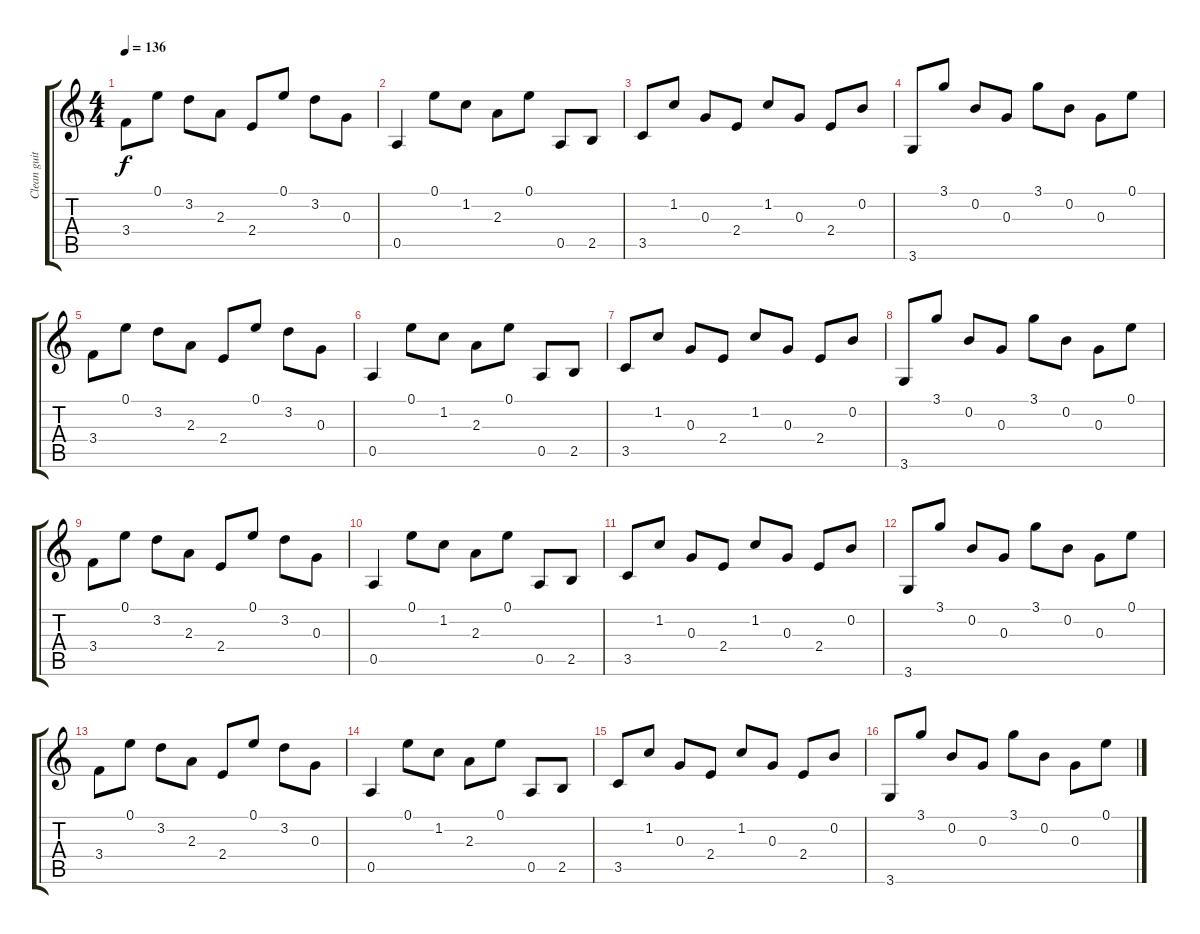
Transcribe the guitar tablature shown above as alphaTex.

\track ("Clean guitar" "Clean guit") {instrument electricguitarclean}
\staff {score tabs}
\tuning (E4 B3 G3 D3 A2 E2) {hide}
\ts (4 4)
\tempo 136
\clef g2
\ks c
3.4.8{dy f} 0.1.8 3.2.8 2.3.8 2.4.8 0.1.8 3.2.8 0.3.8 |
0.5.4 0.1.8 1.2.8 2.3.8 0.1.8 0.5.8 2.5.8 |
3.5.8 1.2.8 0.3.8 2.4.8 1.2.8 0.3.8 2.4.8 0.2.8 |
3.6.8 3.1.8 0.2.8 0.3.8 3.1.8 0.2.8 0.3.8 0.1.8 |
3.4.8 0.1.8 3.2.8 2.3.8 2.4.8 0.1.8 3.2.8 0.3.8 |
0.5.4 0.1.8 1.2.8 2.3.8 0.1.8 0.5.8 2.5.8 |
3.5.8 1.2.8 0.3.8 2.4.8 1.2.8 0.3.8 2.4.8 0.2.8 |
3.6.8 3.1.8 0.2.8 0.3.8 3.1.8 0.2.8 0.3.8 0.1.8 |
3.4.8 0.1.8 3.2.8 2.3.8 2.4.8 0.1.8 3.2.8 0.3.8 |
0.5.4 0.1.8 1.2.8 2.3.8 0.1.8 0.5.8 2.5.8 |
3.5.8 1.2.8 0.3.8 2.4.8 1.2.8 0.3.8 2.4.8 0.2.8 |
3.6.8 3.1.8 0.2.8 0.3.8 3.1.8 0.2.8 0.3.8 0.1.8 |
3.4.8 0.1.8 3.2.8 2.3.8 2.4.8 0.1.8 3.2.8 0.3.8 |
0.5.4 0.1.8 1.2.8 2.3.8 0.1.8 0.5.8 2.5.8 |
3.5.8 1.2.8 0.3.8 2.4.8 1.2.8 0.3.8 2.4.8 0.2.8 |
3.6.8 3.1.8 0.2.8 0.3.8 3.1.8 0.2.8 0.3.8 0.1.8
